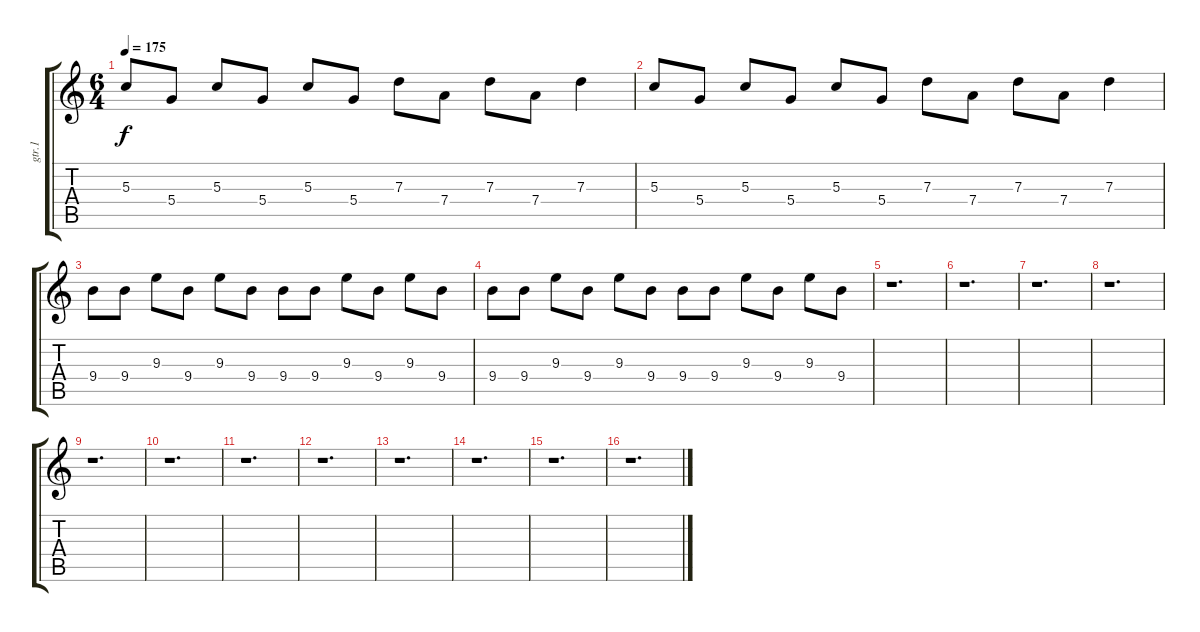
\track ("gtr.1" "gtr.1") {instrument acousticguitarsteel}
\staff {score tabs}
\tuning (E4 B3 G3 D3 A2 E2) {hide}
\ts (6 4)
\tempo 175
\clef g2
\ks c
5.3.8{dy f} 5.4.8 5.3.8 5.4.8 5.3.8 5.4.8 7.3.8 7.4.8 7.3.8 7.4.8 7.3.4 |
5.3.8 5.4.8 5.3.8 5.4.8 5.3.8 5.4.8 7.3.8 7.4.8 7.3.8 7.4.8 7.3.4 |
9.4.8 9.4.8 9.3.8 9.4.8 9.3.8 9.4.8 9.4.8 9.4.8 9.3.8 9.4.8 9.3.8 9.4.8 |
9.4.8 9.4.8 9.3.8 9.4.8 9.3.8 9.4.8 9.4.8 9.4.8 9.3.8 9.4.8 9.3.8 9.4.8 |
r.1{d} |
r.1{d} |
r.1{d} |
r.1{d} |
r.1{d} |
r.1{d} |
r.1{d} |
r.1{d} |
r.1{d} |
r.1{d} |
r.1{d} |
r.1{d}
